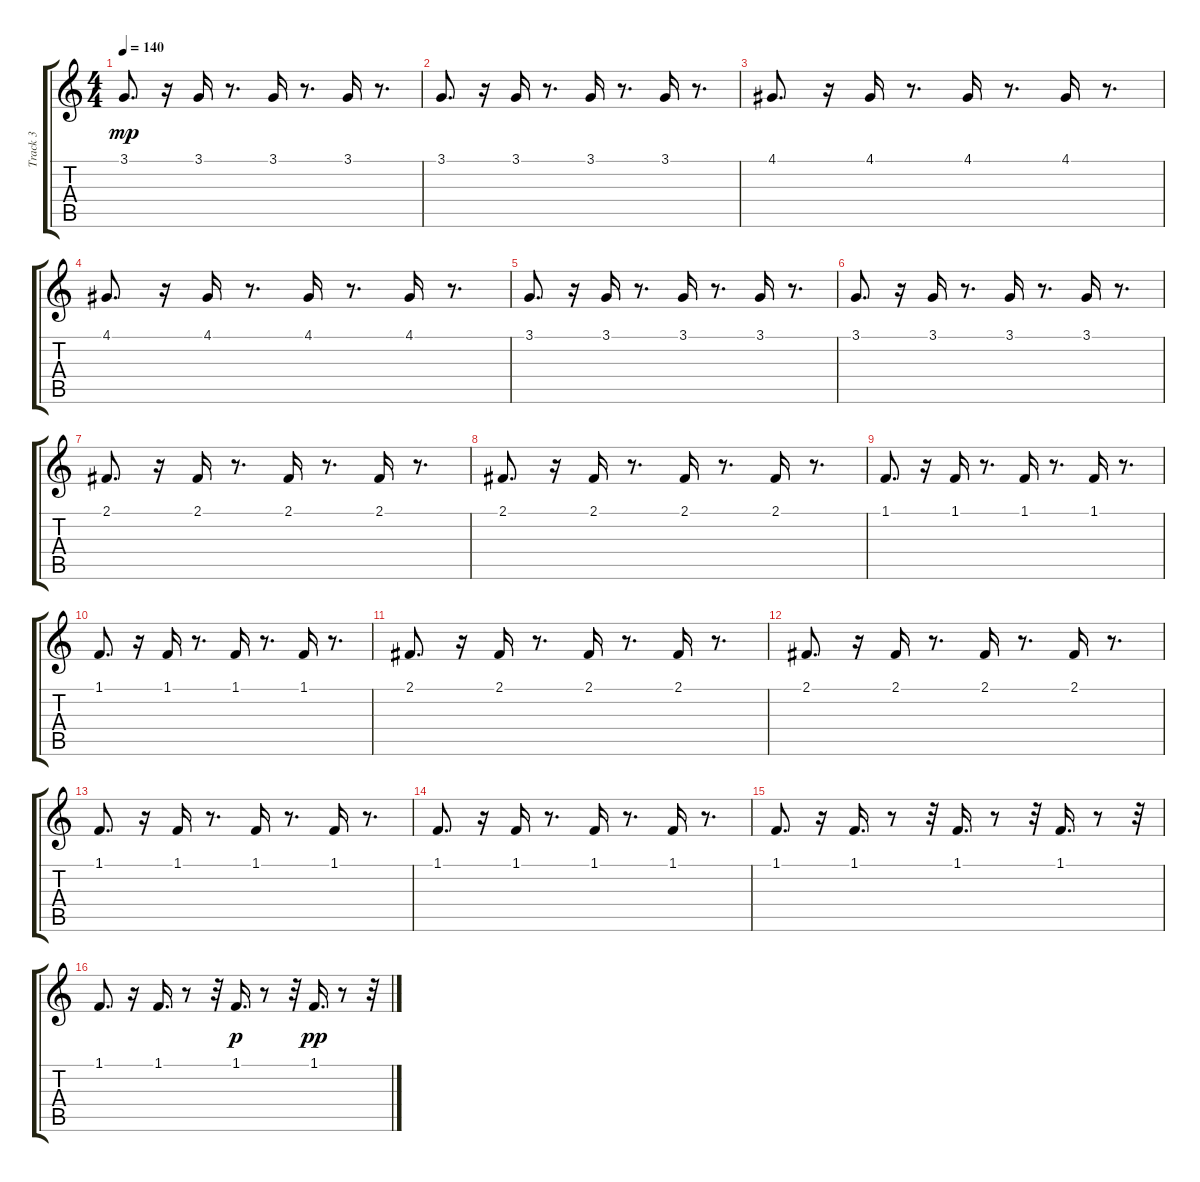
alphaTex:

\track ("Track 3" "Track 3") {instrument violin}
\staff {score tabs}
\tuning (E4 B3 G3 D3 A2 E2) {hide}
\ts (4 4)
\tempo 140
\clef g2
\ks c
3.1.8{d dy mp} r.16 3.1.16 r.8{d} 3.1.16 r.8{d} 3.1.16 r.8{d} |
3.1.8{d} r.16 3.1.16 r.8{d} 3.1.16 r.8{d} 3.1.16 r.8{d} |
4.1.8{d} r.16 4.1.16 r.8{d} 4.1.16 r.8{d} 4.1.16 r.8{d} |
4.1.8{d} r.16 4.1.16 r.8{d} 4.1.16 r.8{d} 4.1.16 r.8{d} |
3.1.8{d} r.16 3.1.16 r.8{d} 3.1.16 r.8{d} 3.1.16 r.8{d} |
3.1.8{d} r.16 3.1.16 r.8{d} 3.1.16 r.8{d} 3.1.16 r.8{d} |
2.1.8{d} r.16 2.1.16 r.8{d} 2.1.16 r.8{d} 2.1.16 r.8{d} |
2.1.8{d} r.16 2.1.16 r.8{d} 2.1.16 r.8{d} 2.1.16 r.8{d} |
1.1.8{d} r.16 1.1.16 r.8{d} 1.1.16 r.8{d} 1.1.16 r.8{d} |
1.1.8{d} r.16 1.1.16 r.8{d} 1.1.16 r.8{d} 1.1.16 r.8{d} |
2.1.8{d} r.16 2.1.16 r.8{d} 2.1.16 r.8{d} 2.1.16 r.8{d} |
2.1.8{d} r.16 2.1.16 r.8{d} 2.1.16 r.8{d} 2.1.16 r.8{d} |
1.1.8{d} r.16 1.1.16 r.8{d} 1.1.16 r.8{d} 1.1.16 r.8{d} |
1.1.8{d} r.16 1.1.16 r.8{d} 1.1.16 r.8{d} 1.1.16 r.8{d} |
1.1.8{d} r.16 1.1.16{d} r.8 r.32 1.1.16{d} r.8 r.32 1.1.16{d} r.8 r.32 |
1.1.8{d} r.16 1.1.16{d} r.8 r.32 1.1.16{d dy p} r.8 r.32 1.1.16{d dy pp} r.8 r.32
